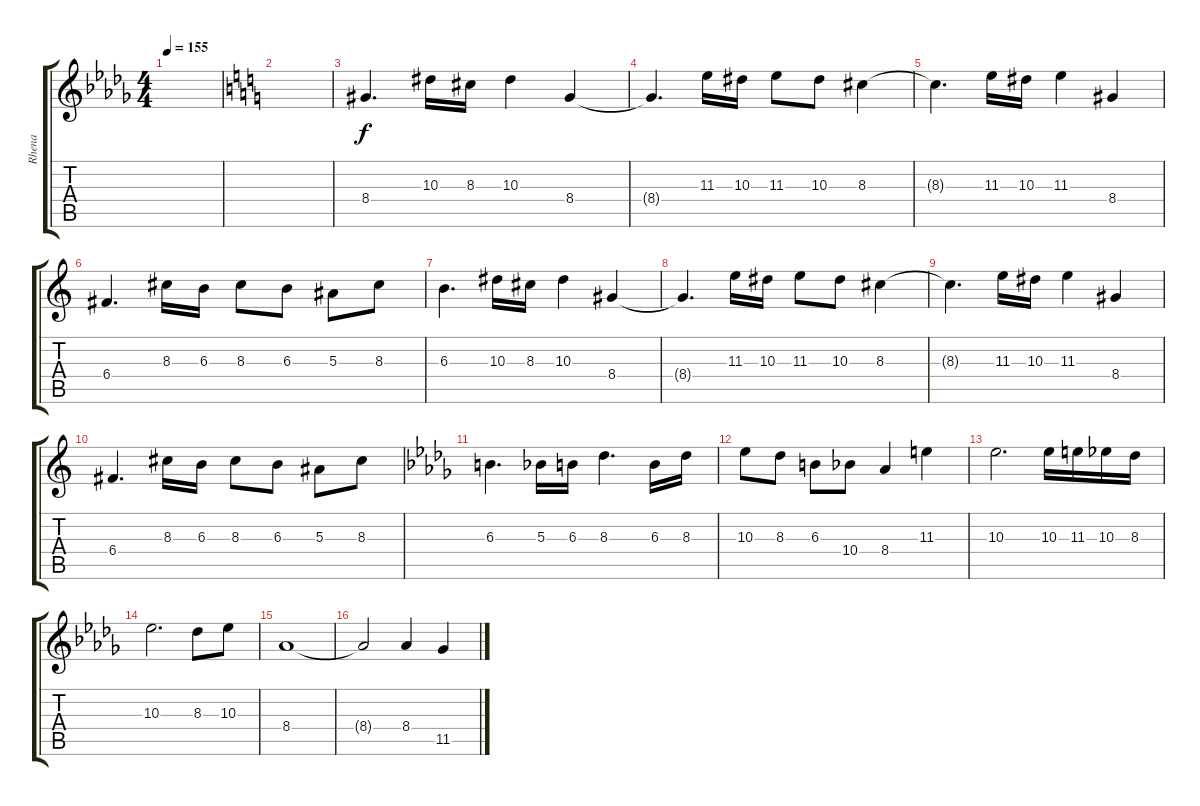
\track ("Rhena" "Rhena") {instrument distortionguitar}
\staff {score tabs}
\tuning (D4 A3 F3 C3 G2 D2) {hide}
\ts (4 4)
\tempo 155
\clef g2
\ks db
|
\ks c
|
8.4.4{d} 10.3.16 8.3.16 10.3.4 8.4.4 |
8.4{t}.4{d} 11.3.16 10.3.16 11.3.8 10.3.8 8.3.4 |
8.3{t}.4{d} 11.3.16 10.3.16 11.3.4 8.4.4 |
6.4.4{d} 8.3.16 6.3.16 8.3.8 6.3.8 5.3.8 8.3.8 |
6.3.4{d} 10.3.16 8.3.16 10.3.4 8.4.4 |
8.4{t}.4{d} 11.3.16 10.3.16 11.3.8 10.3.8 8.3.4 |
8.3{t}.4{d} 11.3.16 10.3.16 11.3.4 8.4.4 |
6.4.4{d} 8.3.16 6.3.16 8.3.8 6.3.8 5.3.8 8.3.8 |
\ks db
6.3.4{d} 5.3.16 6.3.16 8.3.4{d} 6.3.16 8.3.16 |
10.3.8 8.3.8 6.3.8 10.4.8 8.4.4 11.3.4 |
10.3.2{d} 10.3.16 11.3.16 10.3.16 8.3.16 |
10.3.2{d} 8.3.8 10.3.8 |
8.4.1 |
8.4{t}.2 8.4.4 11.5.4
